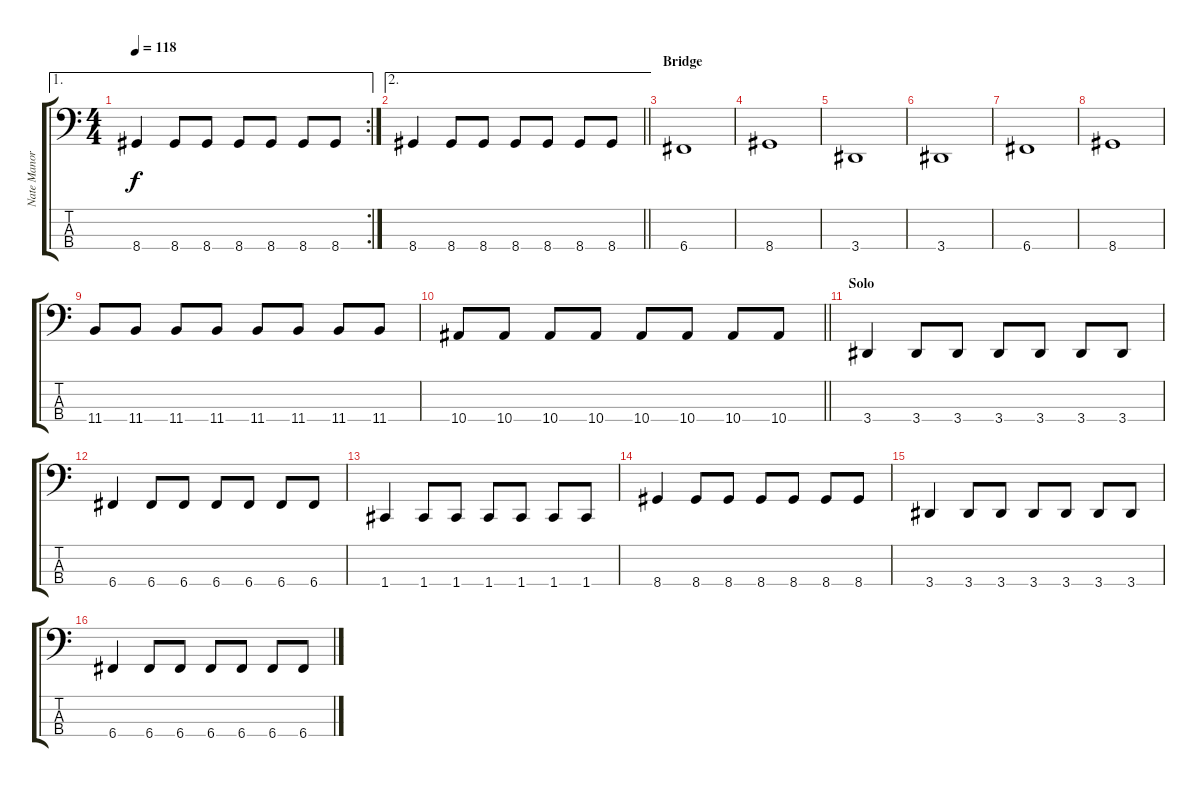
\track ("Nate Manor" "Nate Manor") {instrument electricbassfinger}
\staff {score tabs}
\tuning (F2 C2 G1 C1) {hide}
\ae 1
\rc 2
\ts (4 4)
\tempo 118
\clef f4
\ks c
8.4.4{dy f} 8.4.8 8.4.8 8.4.8 8.4.8 8.4.8 8.4.8 |
\ae 2
\barLineRight lightlight
8.4.4 8.4.8 8.4.8 8.4.8 8.4.8 8.4.8 8.4.8 |
\section ("" "Bridge")
6.4.1 |
8.4.1 |
3.4.1 |
3.4.1 |
6.4.1 |
8.4.1 |
11.4.8 11.4.8 11.4.8 11.4.8 11.4.8 11.4.8 11.4.8 11.4.8 |
\barLineRight lightlight
10.4.8 10.4.8 10.4.8 10.4.8 10.4.8 10.4.8 10.4.8 10.4.8 |
\section ("" "Solo")
3.4.4 3.4.8 3.4.8 3.4.8 3.4.8 3.4.8 3.4.8 |
6.4.4 6.4.8 6.4.8 6.4.8 6.4.8 6.4.8 6.4.8 |
1.4.4 1.4.8 1.4.8 1.4.8 1.4.8 1.4.8 1.4.8 |
8.4.4 8.4.8 8.4.8 8.4.8 8.4.8 8.4.8 8.4.8 |
3.4.4 3.4.8 3.4.8 3.4.8 3.4.8 3.4.8 3.4.8 |
6.4.4 6.4.8 6.4.8 6.4.8 6.4.8 6.4.8 6.4.8
